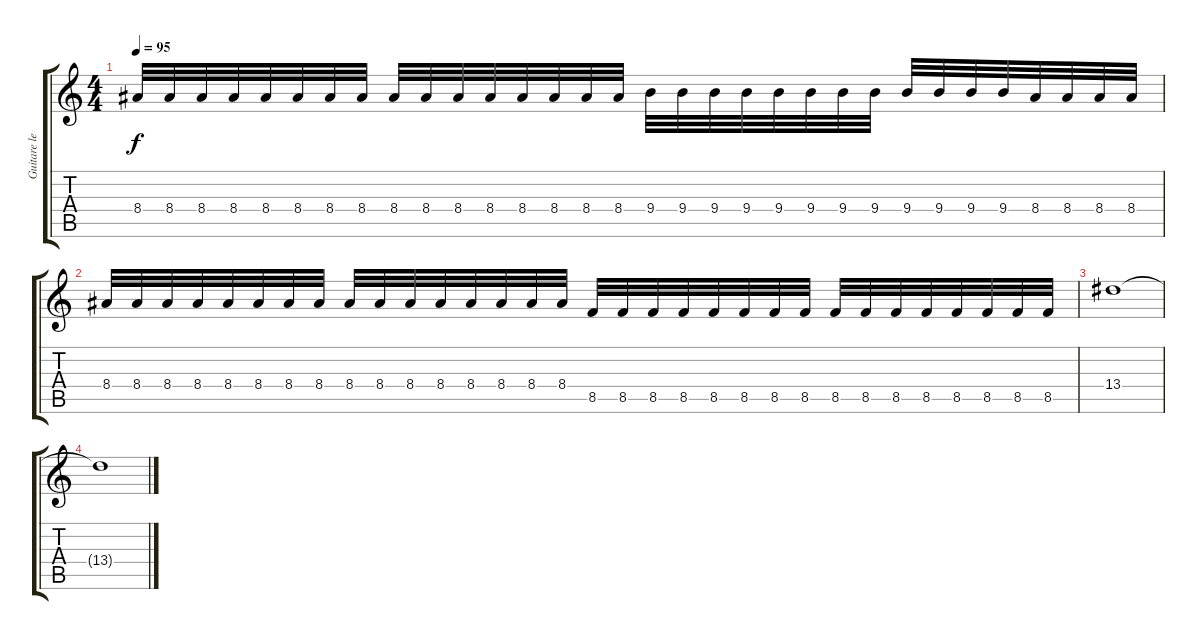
\track ("Guitare lead" "Guitare le") {instrument overdrivenguitar}
\staff {score tabs}
\tuning (E4 B3 G3 D3 A2 E2) {hide}
\ts (4 4)
\tempo 95
\clef g2
\ks c
8.4.32{dy f} 8.4.32 8.4.32 8.4.32 8.4.32 8.4.32 8.4.32 8.4.32 8.4.32 8.4.32 8.4.32 8.4.32 8.4.32 8.4.32 8.4.32 8.4.32 9.4.32 9.4.32 9.4.32 9.4.32 9.4.32 9.4.32 9.4.32 9.4.32 9.4.32 9.4.32 9.4.32 9.4.32 8.4.32 8.4.32 8.4.32 8.4.32 |
8.4.32 8.4.32 8.4.32 8.4.32 8.4.32 8.4.32 8.4.32 8.4.32 8.4.32 8.4.32 8.4.32 8.4.32 8.4.32 8.4.32 8.4.32 8.4.32 8.5.32 8.5.32 8.5.32 8.5.32 8.5.32 8.5.32 8.5.32 8.5.32 8.5.32 8.5.32 8.5.32 8.5.32 8.5.32 8.5.32 8.5.32 8.5.32 |
13.4.1 |
13.4{t}.1
